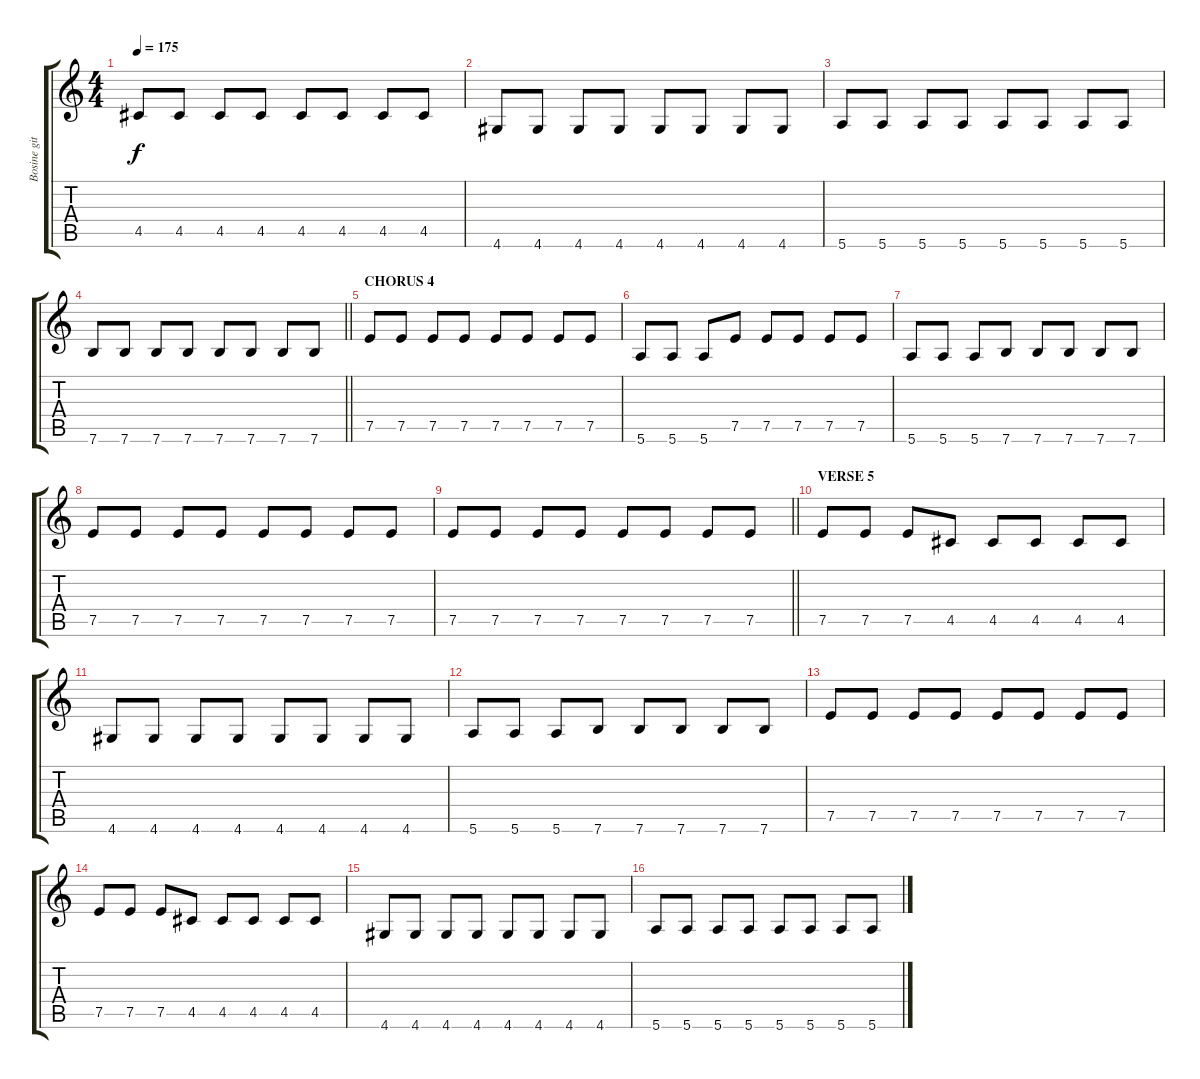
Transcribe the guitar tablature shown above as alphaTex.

\track ("Bosine gitara" "Bosine git") {instrument electricbassfinger}
\staff {score tabs}
\tuning (E4 B3 G3 D3 A2 E2) {hide}
\ts (4 4)
\tempo 175
\clef g2
\ks c
4.5.8{dy f} 4.5.8 4.5.8 4.5.8 4.5.8 4.5.8 4.5.8 4.5.8 |
4.6.8 4.6.8 4.6.8 4.6.8 4.6.8 4.6.8 4.6.8 4.6.8 |
5.6.8 5.6.8 5.6.8 5.6.8 5.6.8 5.6.8 5.6.8 5.6.8 |
\barLineRight lightlight
7.6.8 7.6.8 7.6.8 7.6.8 7.6.8 7.6.8 7.6.8 7.6.8 |
\section ("" "CHORUS 4")
7.5.8 7.5.8 7.5.8 7.5.8 7.5.8 7.5.8 7.5.8 7.5.8 |
5.6.8 5.6.8 5.6.8 7.5.8 7.5.8 7.5.8 7.5.8 7.5.8 |
5.6.8 5.6.8 5.6.8 7.6.8 7.6.8 7.6.8 7.6.8 7.6.8 |
7.5.8 7.5.8 7.5.8 7.5.8 7.5.8 7.5.8 7.5.8 7.5.8 |
\barLineRight lightlight
7.5.8 7.5.8 7.5.8 7.5.8 7.5.8 7.5.8 7.5.8 7.5.8 |
\section ("" "VERSE 5")
7.5.8 7.5.8 7.5.8 4.5.8 4.5.8 4.5.8 4.5.8 4.5.8 |
4.6.8 4.6.8 4.6.8 4.6.8 4.6.8 4.6.8 4.6.8 4.6.8 |
5.6.8 5.6.8 5.6.8 7.6.8 7.6.8 7.6.8 7.6.8 7.6.8 |
7.5.8 7.5.8 7.5.8 7.5.8 7.5.8 7.5.8 7.5.8 7.5.8 |
7.5.8 7.5.8 7.5.8 4.5.8 4.5.8 4.5.8 4.5.8 4.5.8 |
4.6.8 4.6.8 4.6.8 4.6.8 4.6.8 4.6.8 4.6.8 4.6.8 |
5.6.8 5.6.8 5.6.8 5.6.8 5.6.8 5.6.8 5.6.8 5.6.8
